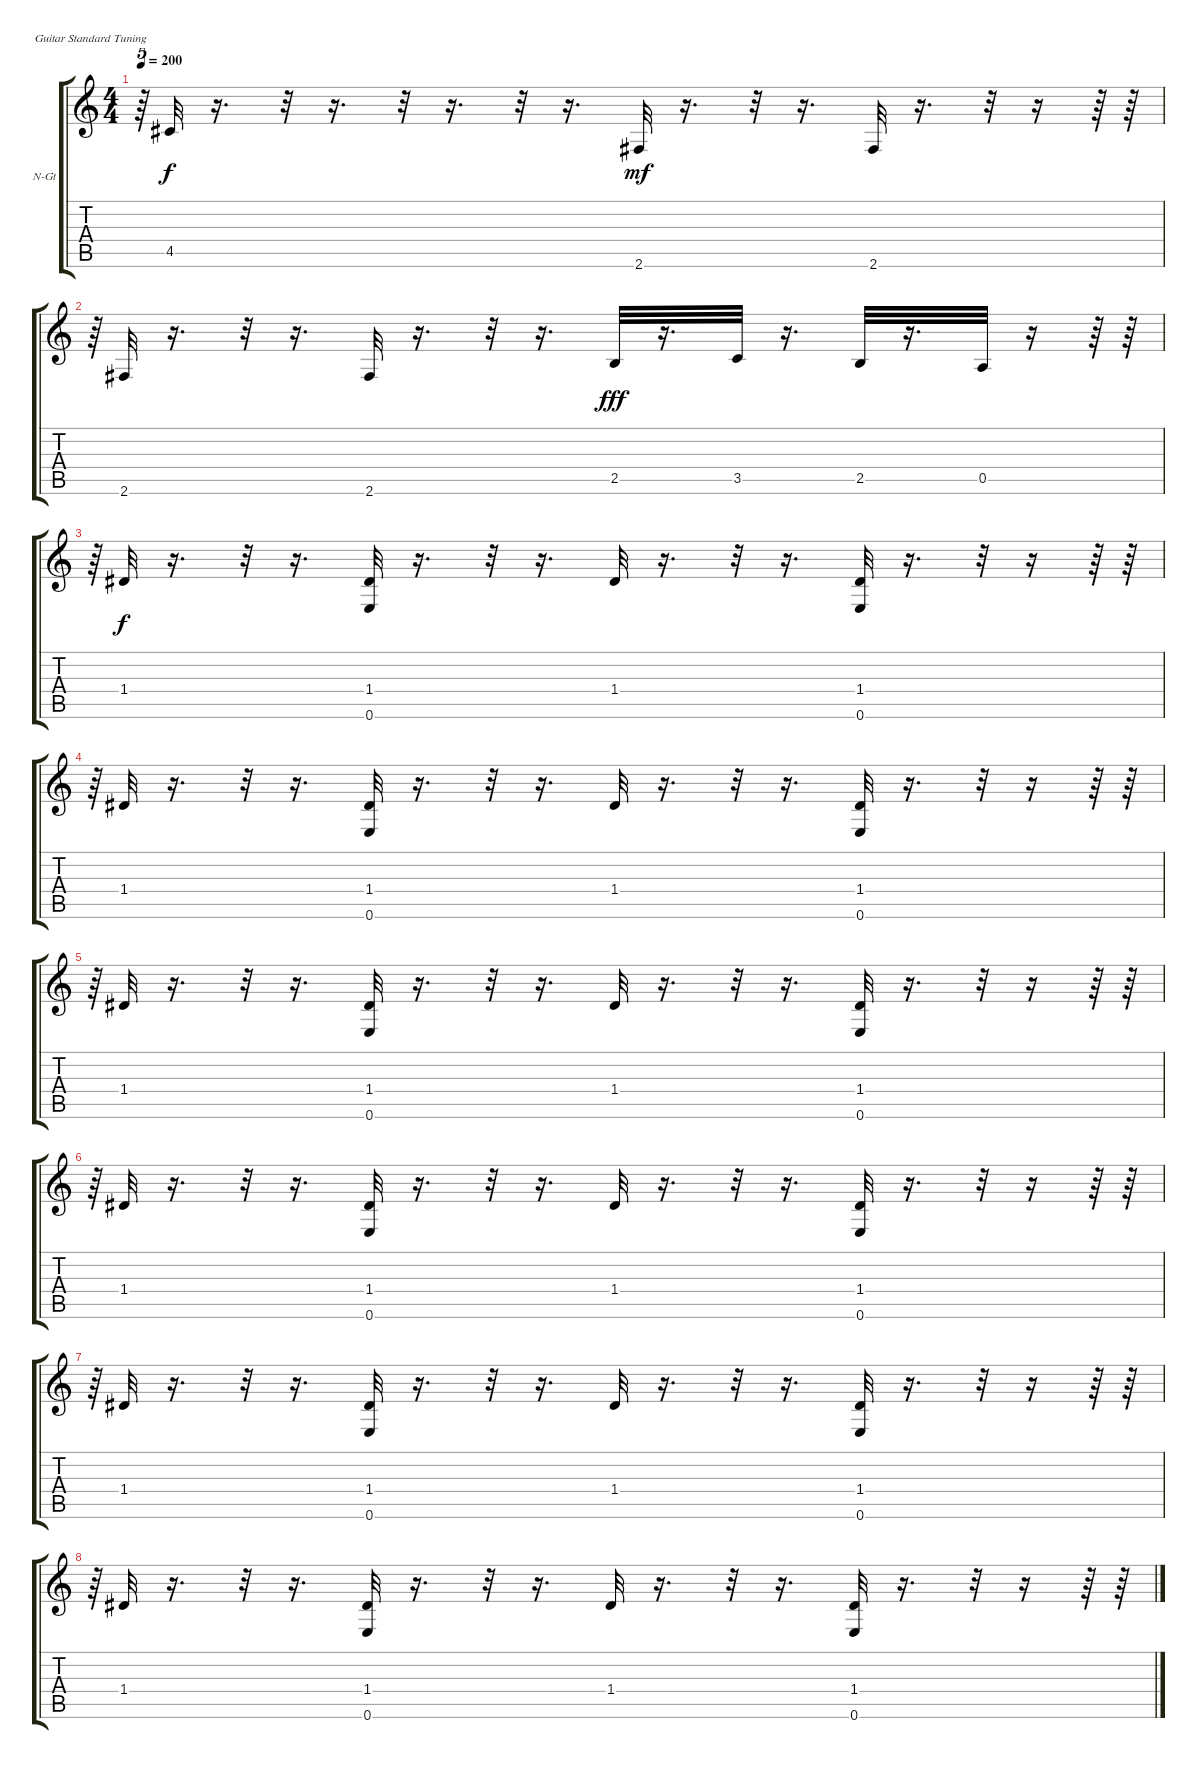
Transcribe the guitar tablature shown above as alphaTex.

\bracketExtendMode groupsimilarinstruments
\firstSystemTrackNameOrientation horizontal
\otherSystemsTrackNameOrientation horizontal
\track ("Акустика" "N-Gt") {instrument acousticguitarnylon}
\staff {score tabs}
\tuning (E4 B3 G3 D3 A2 E2)
\ts (4 4)
\tempo 200
\clef g2
\ks c
r.64{tu (5 4) dy mf} 4.5.32{dy f} r.16{d} r.32 r.16{d} r.32 r.16{d} r.32 r.16{d} 2.6.32{dy mf} r.16{d} r.32 r.16{d} 2.6.32 r.16{d} r.32 r.16 r.64 r.64 |
r.64{tu (5 4)} 2.6.32 r.16{d} r.32 r.16{d} 2.6.32 r.16{d} r.32 r.16{d} 2.5.32{dy fff} r.16{d} 3.5.32 r.16{d} 2.5.32 r.16{d} 0.5.32 r.16 r.64 r.64 |
r.64{tu (5 4)} 1.4.32{dy f} r.16{d} r.32 r.16{d} (1.4 0.6).32 r.16{d} r.32 r.16{d} 1.4.32 r.16{d} r.32 r.16{d} (1.4 0.6).32 r.16{d} r.32 r.16 r.64 r.64 |
r.64{tu (5 4)} 1.4.32 r.16{d} r.32 r.16{d} (1.4 0.6).32 r.16{d} r.32 r.16{d} 1.4.32 r.16{d} r.32 r.16{d} (1.4 0.6).32 r.16{d} r.32 r.16 r.64 r.64 |
r.64{tu (5 4)} 1.4.32 r.16{d} r.32 r.16{d} (1.4 0.6).32 r.16{d} r.32 r.16{d} 1.4.32 r.16{d} r.32 r.16{d} (1.4 0.6).32 r.16{d} r.32 r.16 r.64 r.64 |
r.64{tu (5 4)} 1.4.32 r.16{d} r.32 r.16{d} (1.4 0.6).32 r.16{d} r.32 r.16{d} 1.4.32 r.16{d} r.32 r.16{d} (1.4 0.6).32 r.16{d} r.32 r.16 r.64 r.64 |
r.64{tu (5 4)} 1.4.32 r.16{d} r.32 r.16{d} (1.4 0.6).32 r.16{d} r.32 r.16{d} 1.4.32 r.16{d} r.32 r.16{d} (1.4 0.6).32 r.16{d} r.32 r.16 r.64 r.64 |
r.64{tu (5 4)} 1.4.32 r.16{d} r.32 r.16{d} (1.4 0.6).32 r.16{d} r.32 r.16{d} 1.4.32 r.16{d} r.32 r.16{d} (1.4 0.6).32 r.16{d} r.32 r.16 r.64 r.64
